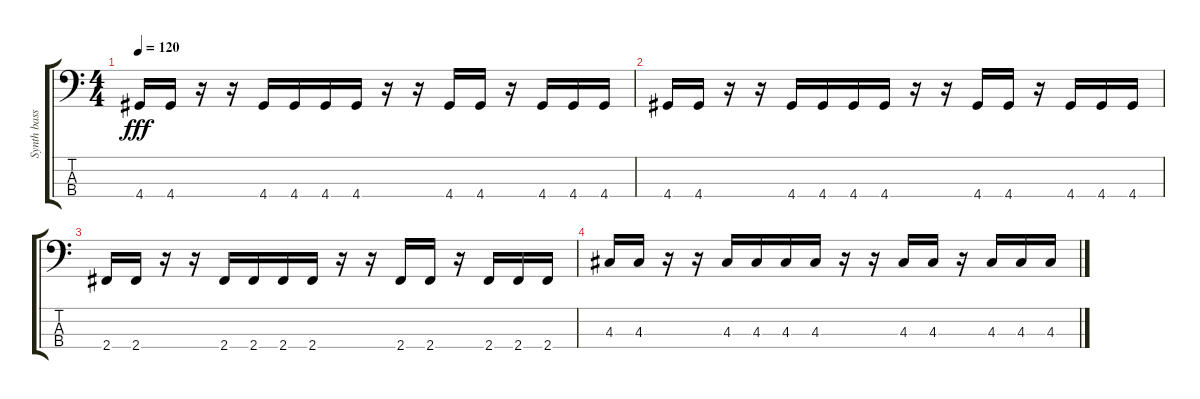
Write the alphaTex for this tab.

\track ("Synth bass" "Synth bass") {instrument synthbass1}
\staff {score tabs}
\tuning (G2 D2 A1 E1) {hide}
\ts (4 4)
\tempo 120
\clef f4
\ks c
4.4.16{dy fff} 4.4.16 r.16 r.16 4.4.16 4.4.16 4.4.16 4.4.16 r.16 r.16 4.4.16 4.4.16 r.16 4.4.16 4.4.16 4.4.16 |
4.4.16 4.4.16 r.16 r.16 4.4.16 4.4.16 4.4.16 4.4.16 r.16 r.16 4.4.16 4.4.16 r.16 4.4.16 4.4.16 4.4.16 |
2.4.16{volume 0} 2.4.16 r.16 r.16 2.4.16 2.4.16 2.4.16 2.4.16 r.16 r.16 2.4.16 2.4.16 r.16 2.4.16 2.4.16 2.4.16 |
4.3.16 4.3.16 r.16 r.16 4.3.16 4.3.16 4.3.16 4.3.16 r.16 r.16 4.3.16 4.3.16 r.16 4.3.16 4.3.16 4.3.16
